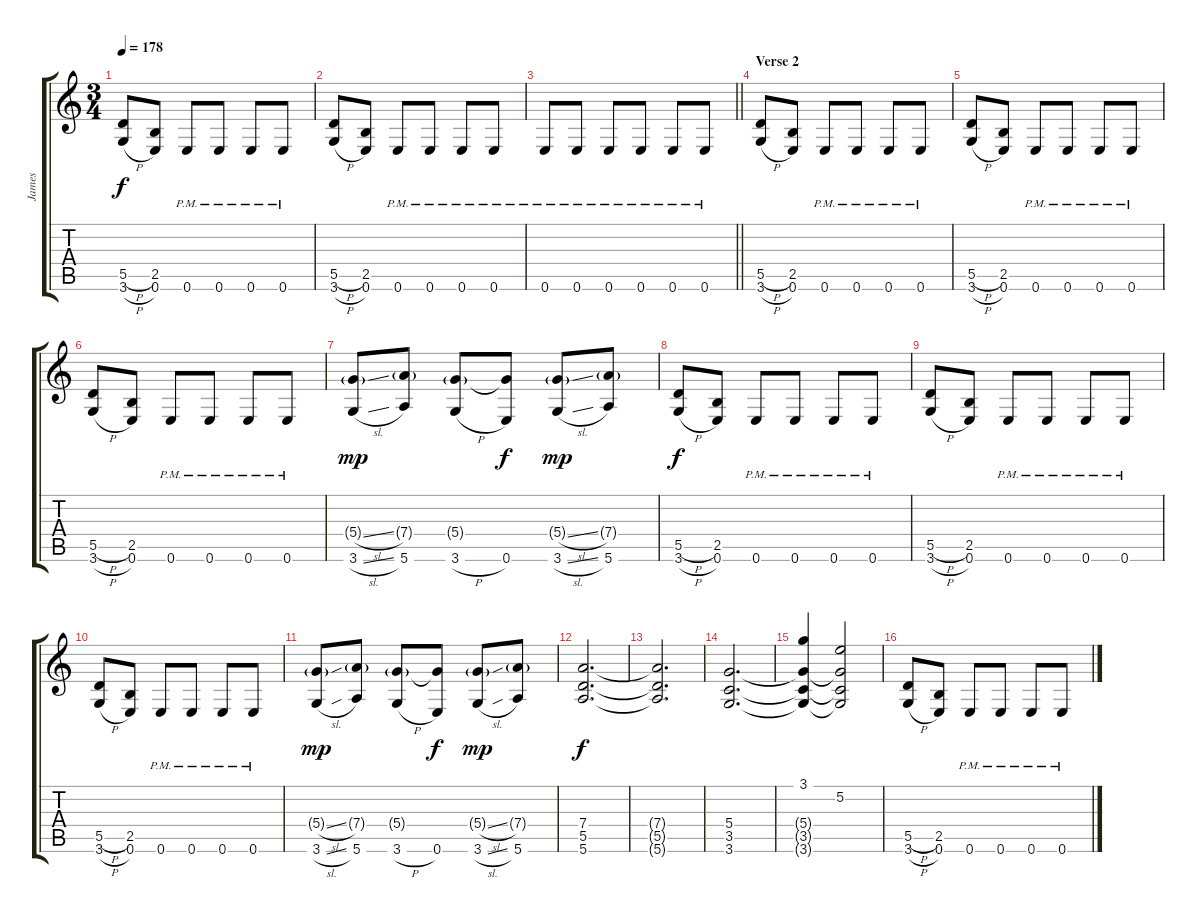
\track ("James" "James") {instrument distortionguitar}
\staff {score tabs}
\tuning (E4 B3 G3 D3 A2 E2) {hide}
\ts (3 4)
\tempo 178
\clef g2
\ks c
(5.5{h} 3.6{h}).8{dy f} (2.5 0.6).8 0.6{pm}.8 0.6{pm}.8 0.6{pm}.8 0.6{pm}.8 |
(5.5{h} 3.6{h}).8 (2.5 0.6).8 0.6{pm}.8 0.6{pm}.8 0.6{pm}.8 0.6{pm}.8 |
\barLineRight lightlight
0.6{pm}.8 0.6{pm}.8 0.6{pm}.8 0.6{pm}.8 0.6{pm}.8 0.6{pm}.8 |
\section ("" "Verse 2")
(5.5{h} 3.6{h}).8 (2.5 0.6).8 0.6{pm}.8 0.6{pm}.8 0.6{pm}.8 0.6{pm}.8 |
(5.5{h} 3.6{h}).8 (2.5 0.6).8 0.6{pm}.8 0.6{pm}.8 0.6{pm}.8 0.6{pm}.8 |
(5.5{h} 3.6{h}).8 (2.5 0.6).8 0.6{pm}.8 0.6{pm}.8 0.6{pm}.8 0.6{pm}.8 |
(5.4{sl g} 3.6{sl}).8{dy mp} (7.4{g} 5.6).8 (5.4{g} 3.6{h}).8 (5.4{t} 0.6).8{dy f} (5.4{sl g} 3.6{sl}).8{dy mp} (7.4{g} 5.6).8 |
(5.5{h} 3.6{h}).8{dy f} (2.5 0.6).8 0.6{pm}.8 0.6{pm}.8 0.6{pm}.8 0.6{pm}.8 |
(5.5{h} 3.6{h}).8 (2.5 0.6).8 0.6{pm}.8 0.6{pm}.8 0.6{pm}.8 0.6{pm}.8 |
(5.5{h} 3.6{h}).8 (2.5 0.6).8 0.6{pm}.8 0.6{pm}.8 0.6{pm}.8 0.6{pm}.8 |
(5.4{sl g} 3.6{sl}).8{dy mp} (7.4{g} 5.6).8 (5.4{g} 3.6{h}).8 (5.4{t} 0.6).8{dy f} (5.4{sl g} 3.6{sl}).8{dy mp} (7.4{g} 5.6).8 |
(7.4 5.5 5.6).2{d dy f} |
(7.4{t} 5.5{t} 5.6{t}).2{d} |
(5.4 3.5 3.6).2{d} |
(3.1 5.4{t} 3.5{t} 3.6{t}).4 (5.2 5.4{t} 3.5{t} 3.6{t}).2 |
(5.5{h} 3.6{h}).8 (2.5 0.6).8 0.6{pm}.8 0.6{pm}.8 0.6{pm}.8 0.6{pm}.8
